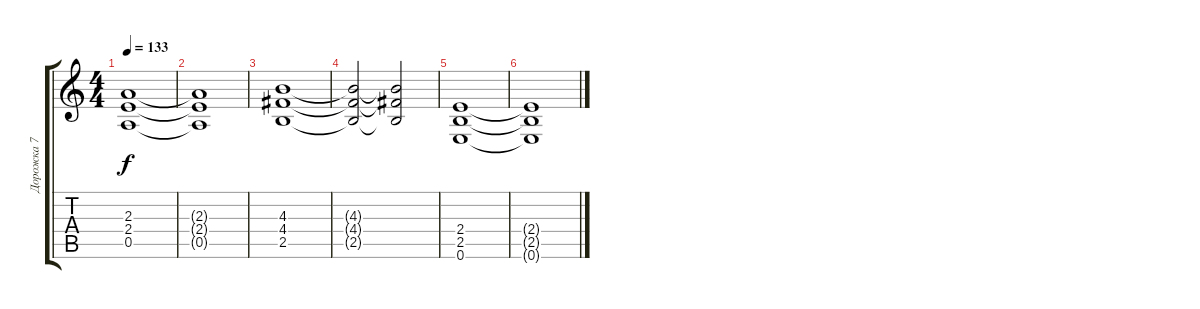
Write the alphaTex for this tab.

\track ("Дорожка 7" "Дорожка 7") {instrument overdrivenguitar}
\staff {score tabs}
\tuning (E4 B3 G3 D3 A2 E2) {hide}
\ts (4 4)
\tempo 133
\clef g2
\ks c
(2.3 2.4 0.5).1{dy f} |
(2.3{t} 2.4{t} 0.5{t}).1 |
(4.3 4.4 2.5).1 |
(4.3{t} 4.4{t} 2.5{t}).2 (4.3{t} 4.4{t} 2.5{t}).2 |
(2.4 2.5 0.6).1 |
(2.4{t} 2.5{t} 0.6{t}).1
